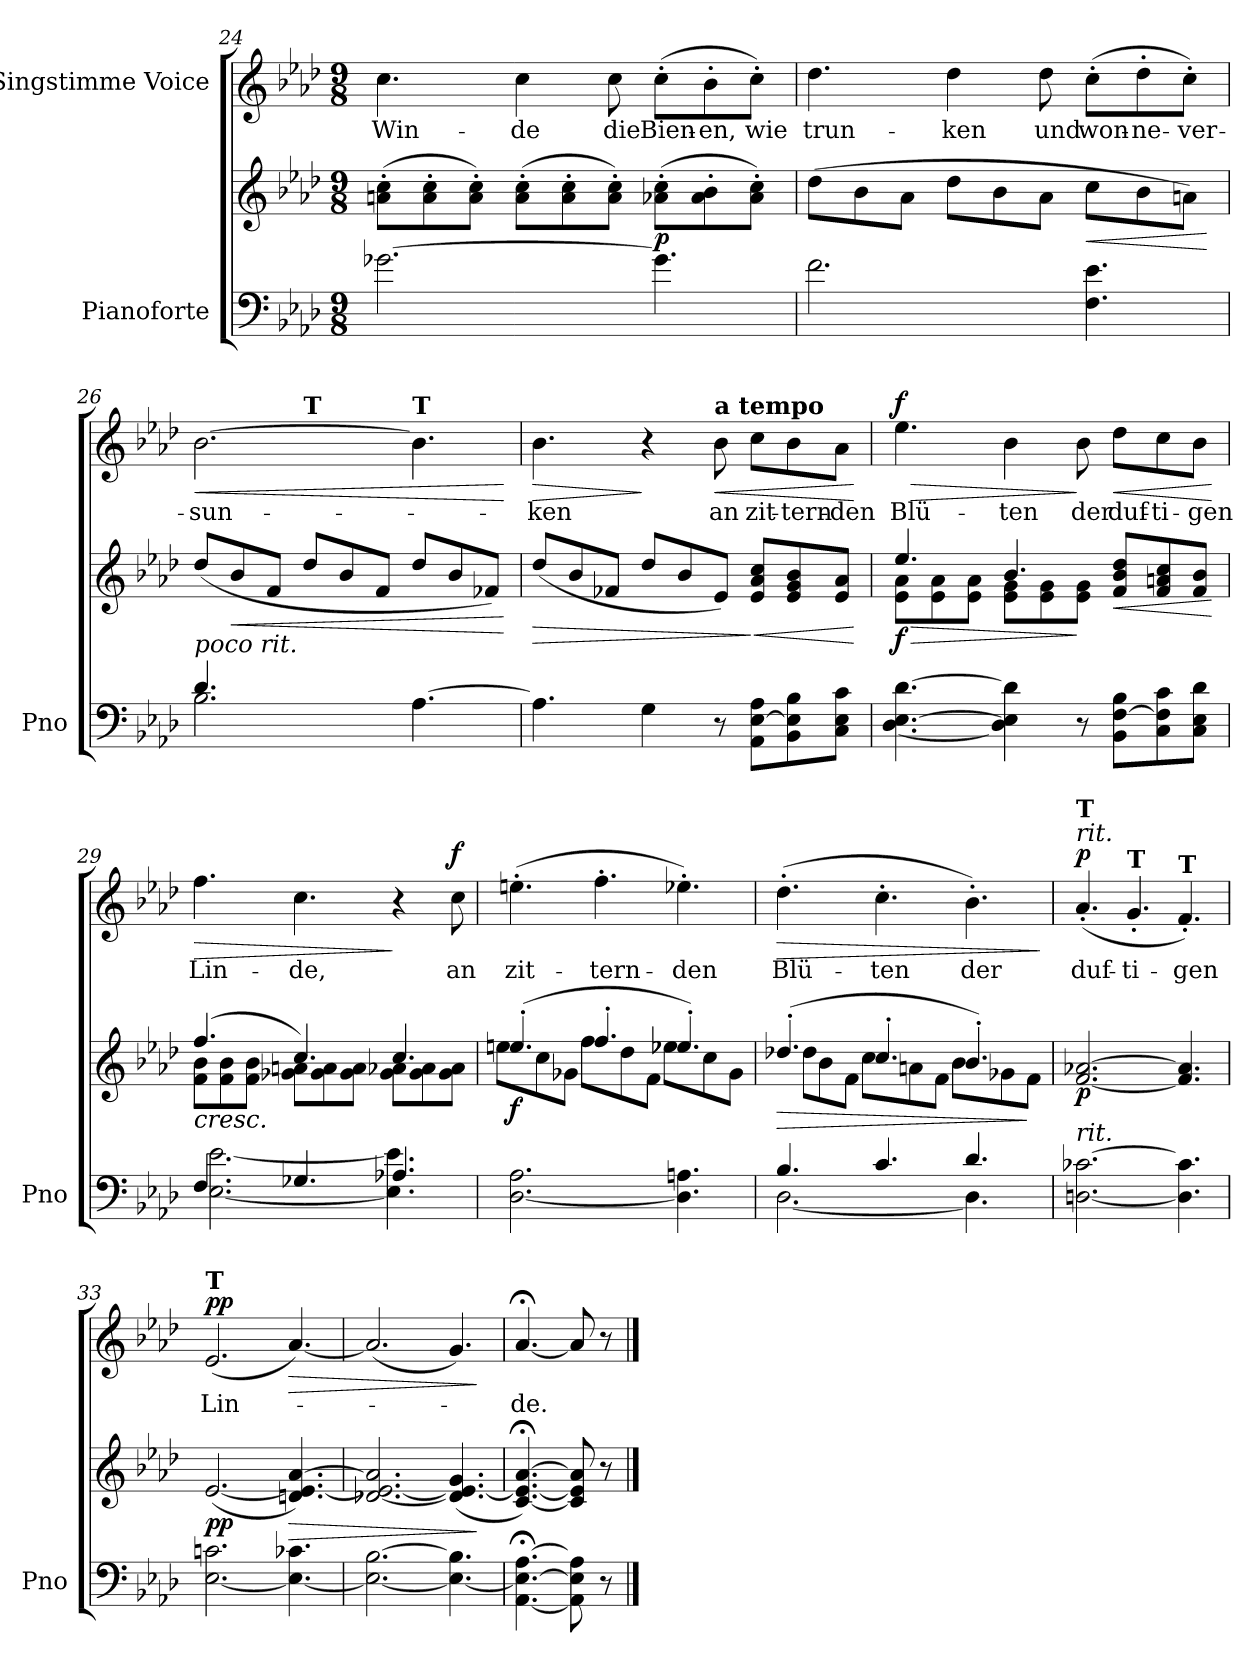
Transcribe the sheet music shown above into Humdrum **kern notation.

**kern	**kern	**dynam	**kern	**text	**dynam
*part2	*part2	*part2	*part1	*part1	*part1
*staff3	*staff2	*staff2/3	*staff1	*staff1	*staff1
*I"Pianoforte	*	*	*I"Singstimme Voice	*	*
*I'Pno	*	*	*	*	*
*clefF4	*clefG2	*	*clefG2	*	*
*k[b-e-a-d-]	*k[b-e-a-d-]	*	*k[b-e-a-d-]	*	*
*M9/8	*M9/8	*	*M9/8	*	*
=24	=24	=24	=24	=24	=24
!	!	!	!	!LO:LY:b	!
[2.g-X\	(>8an\' 8cc\'L	.	4.cc\	Win-	.
.	8a\' 8cc\'	.	.	.	.
.	8a\' 8cc\'J)	.	.	.	.
!	!	!	!	!LO:LY:b	!
.	(>8a\' 8cc\'L	.	4cc\	-de	.
.	8a\' 8cc\'	.	.	.	.
!	!	!	!	!LO:LY:b	!
.	8a\' 8cc\'J)	.	8cc\	die	.
!	!	!LO:DY:b	!	!LO:LY:b	!
4.g-\]	(>8a-X\' 8cc\'L	p	(>8cc'\L	Bien-	.
!	!	!	!	!LO:LY:b	!
.	8a-\' 8b-\'	.	8b-'\	-en,	.
!	!	!	!	!LO:LY:b	!
.	8a-\' 8cc\'J)	.	8cc'\J)	wie	.
=25	=25	=25	=25	=25	=25
!	!	!	!	!LO:LY:b	!
2.f\	(>8dd-\L	.	4.dd-\	trun-	.
.	8b-\	.	.	.	.
.	8a-\J	.	.	.	.
!	!	!	!	!LO:LY:b	!
.	8dd-\L	.	4dd-\	-ken	.
.	8b-\	.	.	.	.
!	!	!	!	!LO:LY:b	!
.	8a-\J	.	8dd-\	und	.
!	!	!LO:HP:b	!	!LO:LY:b	!
4.F\ 4.e-\	8cc\L	<	(>8cc'\L	won-	.
!	!	!	!	!LO:LY:b	!
.	8b-\	.	8dd-'\	-ne-	.
!	!	!	!	!LO:LY:b	!
.	8an\J)	.	8cc'\J)	ver-	.
.	.	[	.	.	.
!!LO:LB:g=z
=26	=26	=26	=26	=26	=26
*^	*	*	*	*	*
!	!	!	!	!LO:TX:a:i:t=poco rit.	!	!
!	!	!	!	!LO:TX:a:B:t=T	!	!
!LO:TX:a:i:t=poco rit.	!	!	!	!	!	!
!	!	!	!	!	!LO:LY:b	!LO:HP:b
*	*	*	*	*^	*	*
2.B-\	4.d-/	(<8dd-/L	.	[2.b-\	4.ryy	sun-	<
!	!	!	!LO:HP:b	!	!	!	!
.	.	8b-/	<	.	.	.	.
.	.	8f/J	.	.	.	.	.
!	!	!	!	!	!LO:TX:a:B:t=T	!	!
.	2.ryy	8dd-/L	.	.	2.ryy	.	.
.	.	8b-/	.	.	.	.	.
.	.	8f/J	.	.	.	.	.
!	!	!	!	!LO:TX:a:B:t=T	!	!	!
[4.A-\	.	8dd-/L	.	4.b-\]	.	.	.
.	.	8b-/	.	.	.	.	.
.	.	8f-X/J)	.	.	.	.	.
*v	*v	*	*	*	*	*	*
.	.	[	.	.	.	[
=27	=27	=27	=27	=27	=27	=27
!	!	!LO:HP:b	!	!	!LO:LY:b	!LO:HP:b
*	*	*	*v	*v	*	*
4.A-\]	(<8dd-/L	>	4.b-\	-ken	>
.	8b-/	.	.	.	.
.	8f-X/J	.	.	.	.
4G\	8dd-/L	.	4r	.	]
.	8b-/	.	.	.	.
!	!	!	!LO:TX:a:B:t=a tempo	!	!
!	!	!	!	!LO:LY:b	!LO:HP:b
8r	8e-/J)	.	8b-\	an	<
!	!	!LO:HP:n=1:b	!	!LO:LY:b	!
8AA-\ [8E-\ 8A-\L	8e-/ 8a-/ 8cc/L	] <	8cc\L	zit-	.
!	!	!	!	!LO:LY:b	!
8BB-\ 8E-\] 8B-\	8e-/ 8g/ 8b-/	.	8b-\	-tern-	.
!	!	!	!	!LO:LY:b	!
8C\ 8E-\ 8c\J	8e-/ 8a-/J	.	8a-\J	-den	.
.	.	[	.	.	[
=28	=28	=28	=28	=28	=28
!	!	!LO:HP:b	!	!LO:LY:b	!LO:HP:b
*	*^	*	*	*	*
!	!	!	!LO:DY:n=1:b	!	!	!LO:DY:n=1:a
[4.D-\ [4.E-\ [4.d-\	4.ee-/	8e-\ 8a-\L	> f	4.ee-\	Blü-	> f
.	.	8e-\ 8a-\	.	.	.	.
.	.	8e-\ 8a-\J	.	.	.	.
!	!	!	!	!	!LO:LY:b	!
4D-\] 4E-\] 4d-\]	4.b-/	8e-\ 8g\L	.	4b-\	-ten	.
.	.	8e-\ 8g\	.	.	.	.
!	!	!	!	!	!LO:LY:b	!
8r	.	8e-\ 8g\J	]	8b-\	der	]
!	!	!	!LO:HP:b	!	!LO:LY:b	!LO:HP:b
8BB-\ [8F\ 8B-\L	8f/ 8b-/ 8dd-/L	4.ryy	<	8dd-\L	duf-	<
!	!	!	!	!	!LO:LY:b	!
8C\ 8F\] 8c\	8f/ 8an/ 8cc/	.	.	8cc\	-ti-	.
!	!	!	!	!	!LO:LY:b	!
8C\ 8E-\ 8d-\J	8f/ 8b-/J	.	.	8b-\J	-gen	.
*	*v	*v	*	*	*	*
.	.	[	.	.	[
=29	=29	=29	=29	=29	=29
*^	*^	*	*	*	*
!	!	!LO:TX:b:i:t=cresc.	!	!	!	!	!
!	!	!	!	!	!	!LO:LY:b	!LO:HP:b
4.F/	[2.E-\ [2.e-\	(>4.ff/	8f\ 8b-\L	.	4.ff\	Lin-	>
.	.	.	8f\ 8b-\	.	.	.	.
.	.	.	8f\ 8b-\J	.	.	.	.
!	!	!	!	!	!	!LO:LY:b	!
4.G-X/	.	4.cc/)	8g-X\ 8an\L	.	4.cc\	-de,	.
.	.	.	8g-\ 8a\	.	.	.	.
.	.	.	8g-\ 8a\J	.	.	.	.
4.A-X/	4.E-\] 4.e-\]	4.cc/	8g-\ 8a-X\L	.	4r	.	]
.	.	.	8g-\ 8a-\	.	.	.	.
!	!	!	!	!	!	!LO:LY:b	!LO:DY:a
.	.	.	8g-\ 8a-\J	.	8cc\	an	f
*v	*v	*	*	*	*	*	*
!!LO:LB:g=z
=30	=30	=30	=30	=30	=30	=30
!	!LO:N:head=solid	!	!LO:DY:b	!	!LO:LY:b	!
[2.D-\ 2.A-\	(>4.een'/	8ee\L	f	(>4.een'\	zit-	.
.	.	8cc\	.	.	.	.
.	.	8g-X\J	.	.	.	.
!	!LO:N:head=solid	!	!	!	!LO:LY:b	!
.	4.ff'/	8ff\L	.	4.ff'\	-tern-	.
.	.	8dd-\	.	.	.	.
.	.	8f\J	.	.	.	.
!	!LO:N:head=solid	!	!	!	!LO:LY:b	!
4.D-\] 4.An\	4.ee-X'/)	8ee-\L	.	4.ee-X'\)	-den	.
.	.	8cc\	.	.	.	.
.	.	8g-\J	.	.	.	.
=31	=31	=31	=31	=31	=31	=31
*^	*	*	*	*	*	*
!	!	!LO:N:head=solid	!	!LO:HP:b	!	!LO:LY:b	!LO:HP:b
4.B-/	[2.D-\	(>4.dd-X'/	8dd-\L	>	(>4.dd-'\	Blü-	>
.	.	.	8b-\	.	.	.	.
.	.	.	8f\J	.	.	.	.
!	!	!LO:N:head=solid	!	!	!	!LO:LY:b	!
4.c/	.	4.cc'/	8cc\L	.	4.cc'\	-ten	.
.	.	.	8an\	.	.	.	.
.	.	.	8f\J	.	.	.	.
!	!	!LO:N:head=solid	!	!	!	!LO:LY:b	!
4.d-/	4.D-\]	4.b-'/)	8b-\L	.	4.b-'\)	der	.
.	.	.	8g-X\	.	.	.	.
.	.	.	8f\J	]	.	.	.
*v	*v	*	*	*	*	*	*
*	*v	*v	*	*	*	*
.	.	.	.	.	]
=32	=32	=32	=32	=32	=32
!	!	!	!LO:TX:a:i:t=rit.	!	!
!	!	!	!LO:TX:a:B:t=T	!	!
!LO:TX:a:i:t=rit.	!	!	!	!	!
!	!	!LO:DY:b	!	!LO:LY:b	!LO:DY:a
[2.Dn\ [2.c-X\	[2.f/ [2.a-X/	p	(>4.a-'/	duf-	p
!	!	!	!LO:TX:a:B:t=T	!	!
!	!	!	!	!LO:LY:b	!
.	.	.	4.g'/	-ti-	.
!	!	!	!LO:TX:a:B:t=T	!	!
!	!	!	!	!LO:LY:b	!
4.D\] 4.c-\]	4.f/] 4.a-/]	.	4.f'/)	-gen	.
=33	=33	=33	=33	=33	=33
!	!	!	!LO:TX:a:B:t=T	!	!
!	!	!LO:DY:b	!	!LO:LY:b	!LO:DY:a
[2.E-\ 2.cn\	(>[2.e-/	pp	(<2.e-/	Lin-	pp
!	!	!LO:HP:b	!	!	!LO:HP:b
4.E-\_ 4.c-X\	4.dn/ 4.e-/_ [4.a-/)	>	[4.a-/)	.	>
=34	=34	=34	=34	=34	=34
2.E-\_ [2.B-\	[2.d-X/ 2.e-/_ 2.a-/]	.	(<2.a-/]	.	.
4.E-\_ 4.B-\]	(<4.d-/] 4.e-/_ 4.g/	.	4.g/)	.	.
.	.	]	.	.	]
=35	=35	=35	=35	=35	=35
!	!	!	!	!LO:LY:b	!
[4.AA-\;< 4.E-\_;< [4.A-\;<	[4.c/;< 4.e-/_;< [4.a-/;<)	.	[4.a-;</	-de.	.
8AA-\] 8E-\] 8A-\]	8c/] 8e-/] 8a-/]	.	8a-/]	.	.
8r	8r	.	8r	.	.
==	==	==	==	==	==
*-	*-	*-	*-	*-	*-
